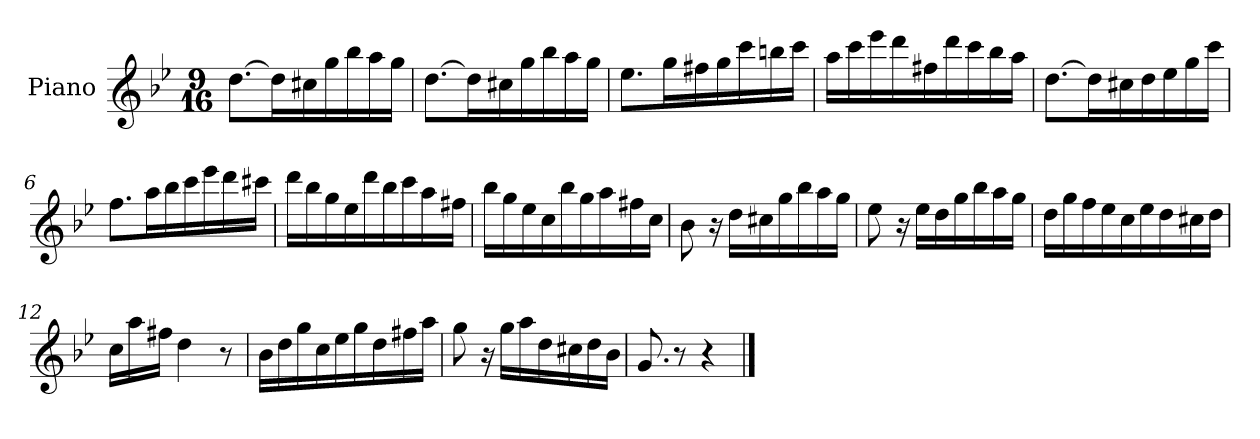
**kern
*part1
*staff1
*I"Piano
*I'Pno.
*clefG2
*k[b-e-]
*M9/16
=1
[8.dd\L
16dd\L]
16cc#X\
16gg\
16bb-\
16aa\
16gg\JJ
=2
[8.dd\L
16dd\L]
16cc#X\
16gg\
16bb-\
16aa\
16gg\JJ
=3
8.ee-\L
16gg\L
16ff#X\
16gg\
16ccc\
16bbn\
16ccc\JJ
=4
16aa\LL
16ccc\
16eee-\
16ddd\
16ff#X\
16ddd\
16ccc\
16bb-\
16aa\JJ
!!LO:LB:g=z
=5
[8.dd\L
16dd\L]
16cc#X\
16dd\
16ee-\
16gg\
16ccc\JJ
=6
8.ff\L
16aa\L
16bb-\
16ccc\
16eee-\
16ddd\
16ccc#X\JJ
=7
16ddd\LL
16bb-\
16gg\
16ee-\
16ddd\
16bb-\
16ccc\
16aa\
16ff#X\JJ
=8
16bb-\LL
16gg\
16ee-\
16cc\
16bb-\
16gg\
16aa\
16ff#X\
16cc\JJ
=9
8b-\
16r
16dd\LL
16cc#X\
16gg\
16bb-\
16aa\
16gg\JJ
!!LO:LB:g=z
=10
8ee-\
16r
16ee-\LL
16dd\
16gg\
16bb-\
16aa\
16gg\JJ
=11
16dd\LL
16gg\
16ff\
16ee-\
16cc\
16ee-\
16dd\
16cc#X\
16dd\JJ
=12
16cc\LL
16aa\
16ff#X\JJ
4dd\
8r
=13
16b-\LL
16dd\
16gg\
16cc\
16ee-\
16gg\
16dd\
16ff#X\
16aa\JJ
=14
8gg\
16r
16gg\LL
16aa\
16dd\
16cc#X\
16dd\
16b-\JJ
=15
8.g/
8r
4r
==
*-
